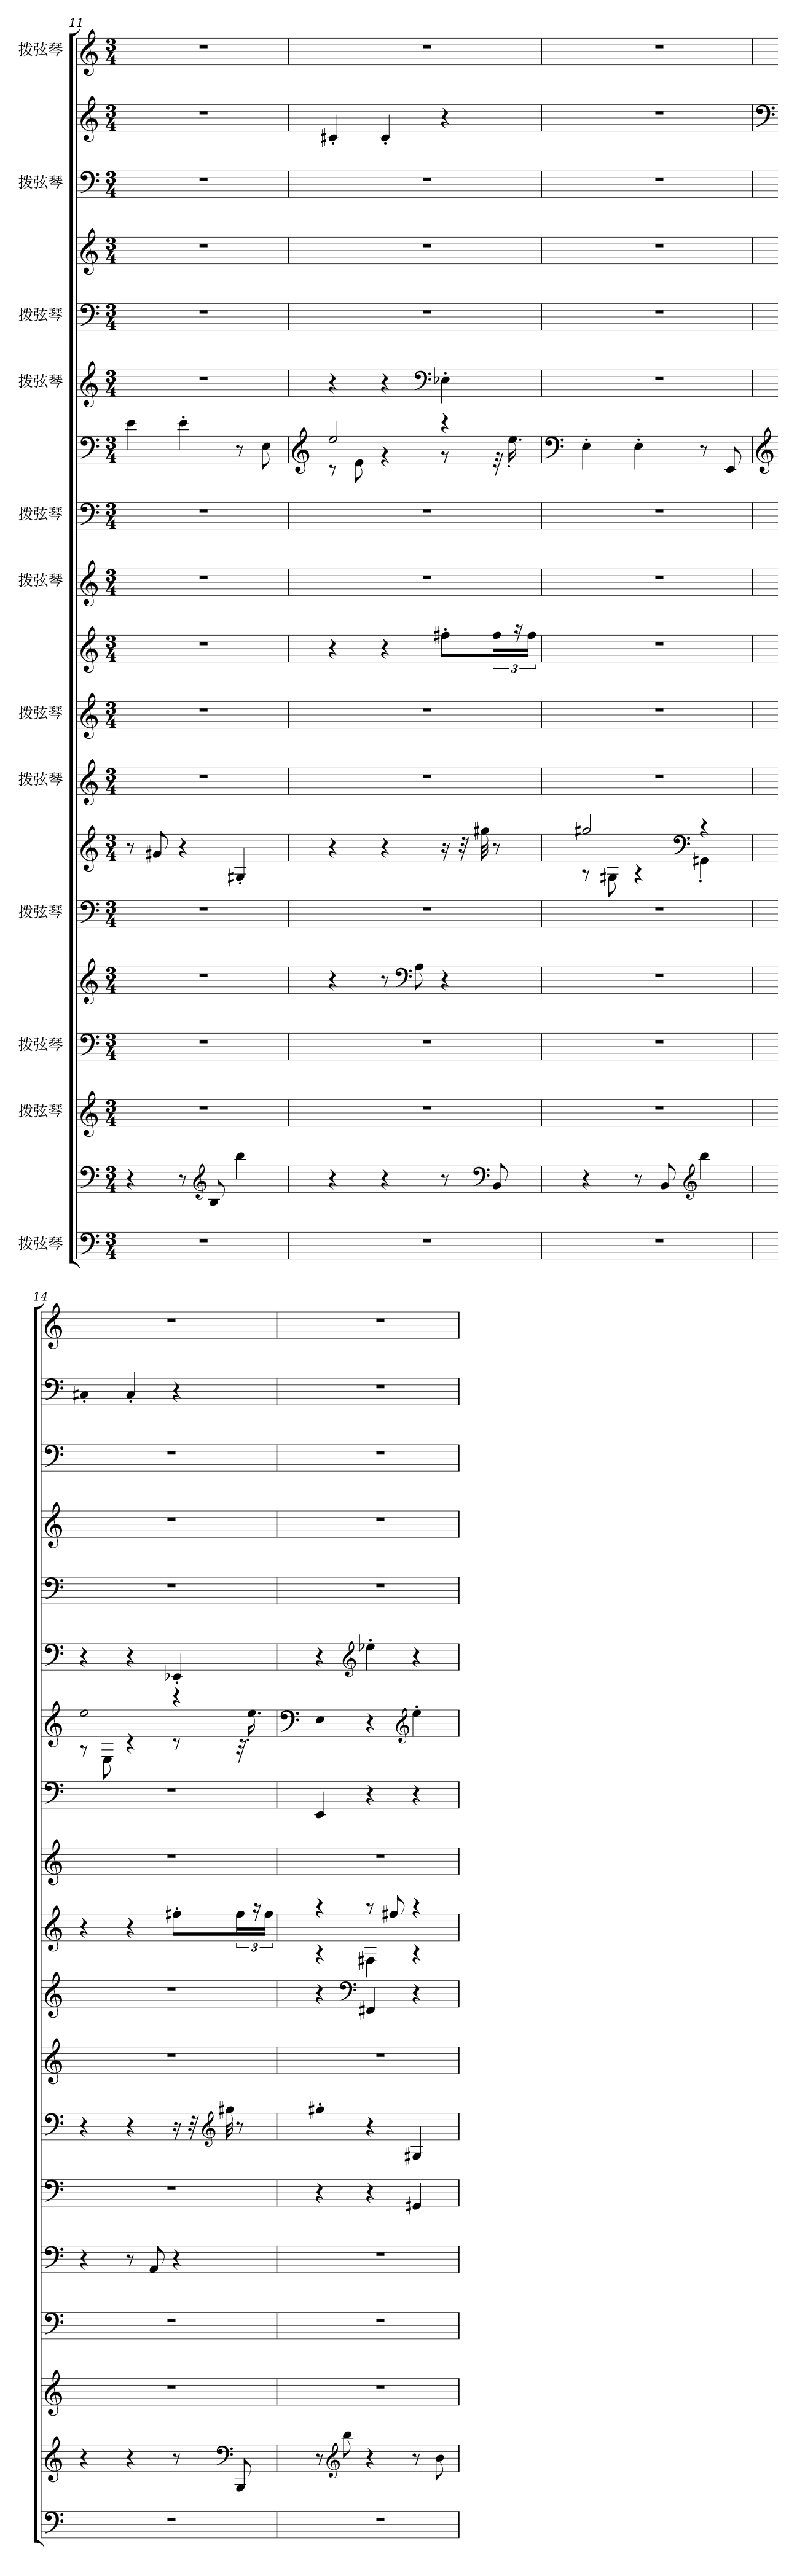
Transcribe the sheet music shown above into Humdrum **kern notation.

**kern	**kern	**kern	**kern	**kern	**kern	**kern	**kern	**kern	**kern	**kern	**kern	**kern	**kern	**kern	**kern	**kern	**kern	**kern
*part12	*part12	*part11	*part10	*part10	*part9	*part9	*part8	*part7	*part7	*part6	*part5	*part5	*part4	*part3	*part3	*part2	*part2	*part1
*staff19	*staff18	*staff17	*staff16	*staff15	*staff14	*staff13	*staff12	*staff11	*staff10	*staff9	*staff8	*staff7	*staff6	*staff5	*staff4	*staff3	*staff2	*staff1
*I"拨弦琴	*	*I"拨弦琴	*I"拨弦琴	*	*I"拨弦琴	*	*I"拨弦琴	*I"拨弦琴	*	*I"拨弦琴	*I"拨弦琴	*	*I"拨弦琴	*I"拨弦琴	*	*I"拨弦琴	*	*I"拨弦琴
*clefF4	*clefF4	*clefG2	*clefF4	*clefG2	*clefF4	*clefG2	*clefG2	*clefG2	*clefG2	*clefG2	*clefF4	*clefF4	*clefG2	*clefF4	*clefG2	*clefF4	*clefG2	*clefG2
*k[]	*k[]	*k[]	*k[]	*k[]	*k[]	*k[]	*k[]	*k[]	*k[]	*k[]	*k[]	*k[]	*k[]	*k[]	*k[]	*k[]	*k[]	*k[]
*M3/4	*M3/4	*M3/4	*M3/4	*M3/4	*M3/4	*M3/4	*M3/4	*M3/4	*M3/4	*M3/4	*M3/4	*M3/4	*M3/4	*M3/4	*M3/4	*M3/4	*M3/4	*M3/4
=11	=11	=11	=11	=11	=11	=11	=11	=11	=11	=11	=11	=11	=11	=11	=11	=11	=11	=11
2.r	4r	2.r	2.r	2.r	2.r	8r	2.r	2.r	2.r	2.r	2.r	4e\	2.r	2.r	2.r	2.r	2.r	2.r
.	.	.	.	.	.	8g#X/	.	.	.	.	.	.	.	.	.	.	.	.
.	8r	.	.	.	.	4r	.	.	.	.	.	4e'\	.	.	.	.	.	.
*	*clefG2	*	*	*	*	*	*	*	*	*	*	*	*	*	*	*	*	*
.	8B/	.	.	.	.	.	.	.	.	.	.	.	.	.	.	.	.	.
.	4bb\	.	.	.	.	4G#X'/	.	.	.	.	.	8r	.	.	.	.	.	.
.	.	.	.	.	.	.	.	.	.	.	.	8E\	.	.	.	.	.	.
!!LO:PB:g=z
=12	=12	=12	=12	=12	=12	=12	=12	=12	=12	=12	=12	=12	=12	=12	=12	=12	=12	=12
*	*	*	*	*	*	*	*	*	*	*	*	*clefG2	*	*	*	*	*	*
*	*	*	*	*	*	*	*	*	*	*	*	*^	*	*	*	*	*	*
2.r	4r	2.r	2.r	4r	2.r	4r	2.r	2.r	4r	2.r	2.r	2ee/	8r	4r	2.r	2.r	2.r	4c#X'/	2.r
.	.	.	.	.	.	.	.	.	.	.	.	.	8e\	.	.	.	.	.	.
.	4r	.	.	8r	.	4r	.	.	4r	.	.	.	4r	4r	.	.	.	4c#'/	.
*	*	*	*	*clefF4	*	*	*	*	*	*	*	*	*	*	*	*	*	*	*
.	.	.	.	8A\	.	.	.	.	.	.	.	.	.	.	.	.	.	.	.
*	*	*	*	*	*	*	*	*	*	*	*	*	*	*clefF4	*	*	*	*	*
.	8r	.	.	4r	.	16r	.	.	8ff#X'\L	.	.	4r	8r	4E-X'\	.	.	.	4r	.
.	.	.	.	.	.	32r	.	.	.	.	.	.	.	.	.	.	.	.	.
.	.	.	.	.	.	32gg#X\	.	.	.	.	.	.	.	.	.	.	.	.	.
*	*clefF4	*	*	*	*	*	*	*	*	*	*	*	*	*	*	*	*	*	*
.	8BB/	.	.	.	.	8r	.	.	24ff#\Jk	.	.	.	32r	.	.	.	.	.	.
.	.	.	.	.	.	.	.	.	.	.	.	.	16.ee'\	.	.	.	.	.	.
.	.	.	.	.	.	.	.	.	24r	.	.	.	.	.	.	.	.	.	.
.	.	.	.	.	.	.	.	.	24ff#\	.	.	.	.	.	.	.	.	.	.
*	*	*	*	*	*	*	*	*	*	*	*	*v	*v	*	*	*	*	*	*
=13	=13	=13	=13	=13	=13	=13	=13	=13	=13	=13	=13	=13	=13	=13	=13	=13	=13	=13
*	*	*	*	*	*	*	*	*	*	*	*	*clefF4	*	*	*	*	*	*
*	*	*	*	*	*	*^	*	*	*	*	*	*	*	*	*	*	*	*
2.r	4r	2.r	2.r	2.r	2.r	2gg#X/	8r	2.r	2.r	2.r	2.r	2.r	4E'\	2.r	2.r	2.r	2.r	2.r	2.r
.	.	.	.	.	.	.	8G#X\	.	.	.	.	.	.	.	.	.	.	.	.
.	8r	.	.	.	.	.	4r	.	.	.	.	.	4E'\	.	.	.	.	.	.
.	8BB/	.	.	.	.	.	.	.	.	.	.	.	.	.	.	.	.	.	.
*	*clefG2	*	*	*	*	*clefF4	*	*	*	*	*	*	*	*	*	*	*	*	*
.	4bb\	.	.	.	.	4r	4GG#X'\	.	.	.	.	.	8r	.	.	.	.	.	.
.	.	.	.	.	.	.	.	.	.	.	.	.	8EE/	.	.	.	.	.	.
*	*	*	*	*	*	*v	*v	*	*	*	*	*	*	*	*	*	*	*	*
!!LO:PB:g=z
=14	=14	=14	=14	=14	=14	=14	=14	=14	=14	=14	=14	=14	=14	=14	=14	=14	=14	=14
*	*	*	*	*	*	*	*	*	*	*	*	*clefG2	*	*	*	*	*clefF4	*
*	*	*	*	*	*	*	*	*	*	*	*	*^	*	*	*	*	*	*
2.r	4r	2.r	2.r	4r	2.r	4r	2.r	2.r	4r	2.r	2.r	2ee/	8r	4r	2.r	2.r	2.r	4C#X'/	2.r
.	.	.	.	.	.	.	.	.	.	.	.	.	8E\	.	.	.	.	.	.
.	4r	.	.	8r	.	4r	.	.	4r	.	.	.	4r	4r	.	.	.	4C#'/	.
.	.	.	.	8AA/	.	.	.	.	.	.	.	.	.	.	.	.	.	.	.
.	8r	.	.	4r	.	16r	.	.	8ff#X'\L	.	.	4r	8r	4EE-X'/	.	.	.	4r	.
.	.	.	.	.	.	32r	.	.	.	.	.	.	.	.	.	.	.	.	.
*	*	*	*	*	*	*clefG2	*	*	*	*	*	*	*	*	*	*	*	*	*
.	.	.	.	.	.	32gg#X\	.	.	.	.	.	.	.	.	.	.	.	.	.
*	*clefF4	*	*	*	*	*	*	*	*	*	*	*	*	*	*	*	*	*	*
.	8BBB/	.	.	.	.	8r	.	.	24ff#\Jk	.	.	.	32r	.	.	.	.	.	.
.	.	.	.	.	.	.	.	.	.	.	.	.	16.ee'\	.	.	.	.	.	.
.	.	.	.	.	.	.	.	.	24r	.	.	.	.	.	.	.	.	.	.
.	.	.	.	.	.	.	.	.	24ff#\	.	.	.	.	.	.	.	.	.	.
*	*	*	*	*	*	*	*	*	*	*	*	*v	*v	*	*	*	*	*	*
=15	=15	=15	=15	=15	=15	=15	=15	=15	=15	=15	=15	=15	=15	=15	=15	=15	=15	=15
*	*	*	*	*	*	*	*	*	*	*	*	*clefF4	*	*	*	*	*	*
*	*	*	*	*	*	*	*	*	*^	*	*	*	*	*	*	*	*	*
2.r	8r	2.r	2.r	2.r	4r	4gg#X'\	2.r	4r	4r	4r	2.r	4EE/	4E\	4r	2.r	2.r	2.r	2.r	2.r
*	*clefG2	*	*	*	*	*	*	*	*	*	*	*	*	*	*	*	*	*	*
.	8bb\	.	.	.	.	.	.	.	.	.	.	.	.	.	.	.	.	.	.
*	*	*	*	*	*	*	*	*clefF4	*	*	*	*	*	*clefG2	*	*	*	*	*
.	4r	.	.	.	4r	4r	.	4FF#X/	8r	4F#X\	.	4r	4r	4ee-X'\	.	.	.	.	.
.	.	.	.	.	.	.	.	.	8ff#X/	.	.	.	.	.	.	.	.	.	.
*	*	*	*	*	*	*	*	*	*	*	*	*	*clefG2	*	*	*	*	*	*
.	8r	.	.	.	4GG#X/	4G#X/	.	4r	4r	4r	.	4r	4ee'\	4r	.	.	.	.	.
.	8b\	.	.	.	.	.	.	.	.	.	.	.	.	.	.	.	.	.	.
*	*	*	*	*	*	*	*	*	*v	*v	*	*	*	*	*	*	*	*	*
=	=	=	=	=	=	=	=	=	=	=	=	=	=	=	=	=	=	=
*-	*-	*-	*-	*-	*-	*-	*-	*-	*-	*-	*-	*-	*-	*-	*-	*-	*-	*-
